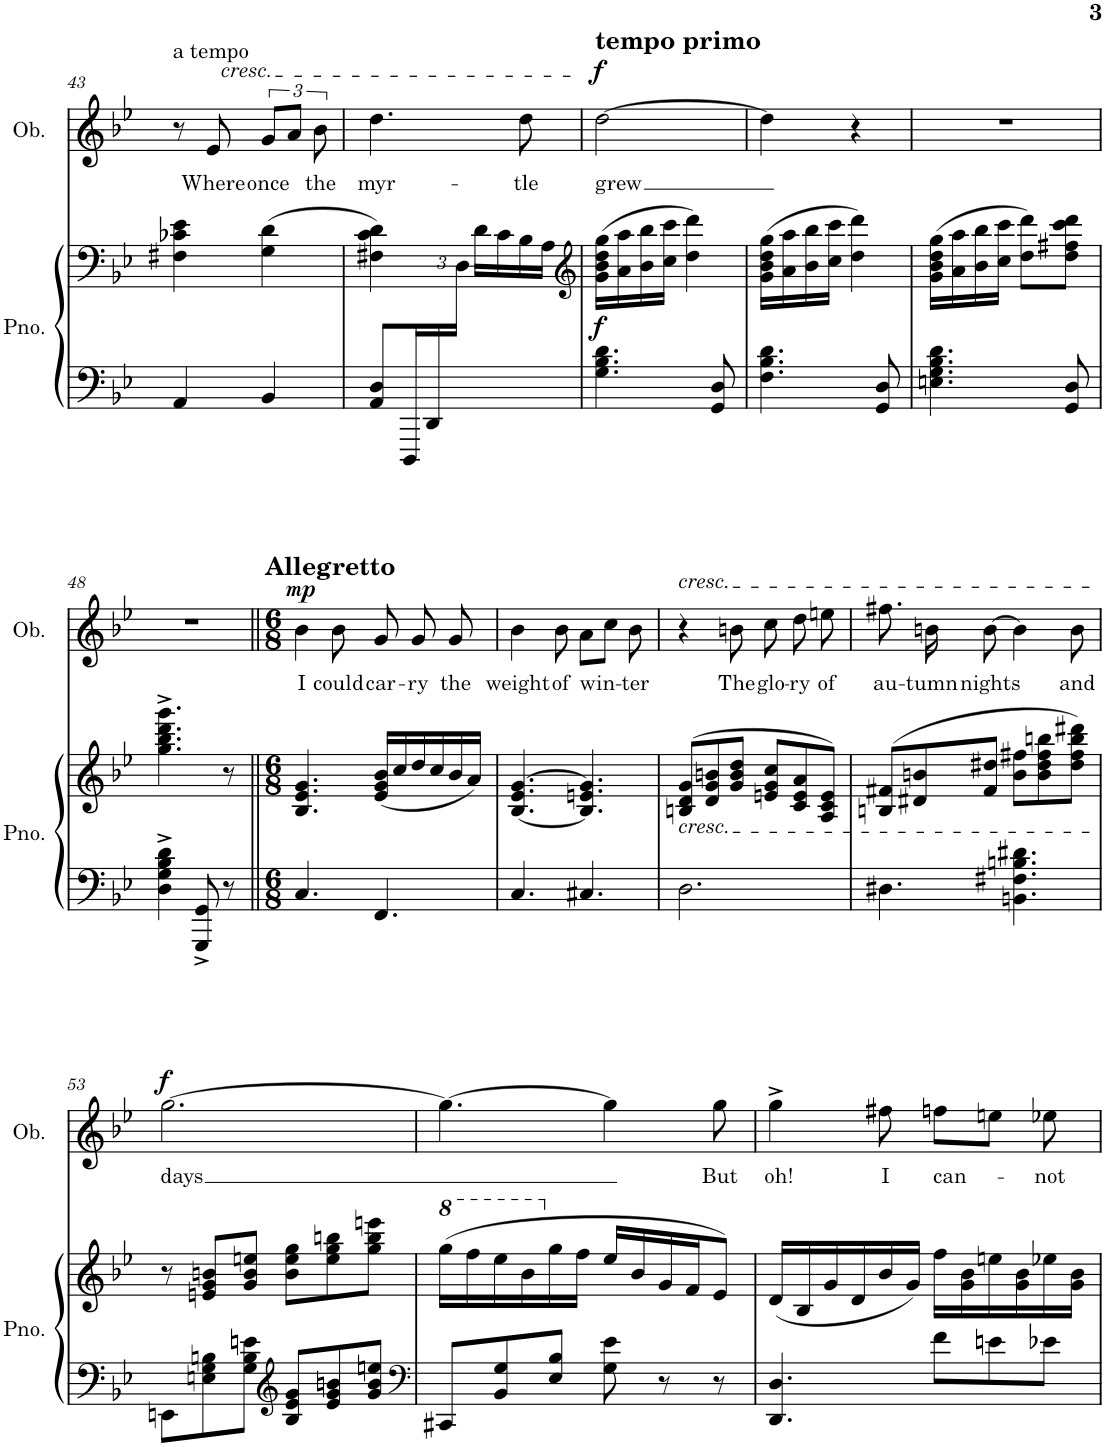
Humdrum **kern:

**kern	**kern	**dynam	**kern	**text	**dynam
*part2	*part2	*part2	*part1	*part1	*part1
*staff3	*staff2	*staff2/3	*staff1	*staff1	*staff1
*I"Piano	*	*	*I"Oboe	*	*
*I'Pno.	*	*	*I'Ob.	*	*
!!LO:PB:g=z
*clefF4	*clefF4	*	*clefG2	*	*
*k[b-e-]	*k[b-e-]	*	*k[b-e-]	*	*
*M2/4	*M2/4	*	*M2/4	*	*
=43	=43	=43	=43	=43	=43
!	!	!	!LO:TX:a:t=a tempo	!	!
4AA/	4F#X\ 4c-X\ 4e-\	.	8r	.	.
!	!	!	!LO:TX:a:i:t=cresc.	!	!
!	!	!	!	!LO:LY:b	!
.	.	.	8e-/	Where	.
!	!	!	!	!LO:LY:b	!
4BB-/	(4G\ 4d\	.	12g/L	once	.
.	.	.	12a/J	.	.
!	!	!	!	!LO:LY:b	!
.	.	.	12b-\	the	.
=44	=44	=44	=44	=44	=44
*	*^	*	*	*	*
!	!	!	!	!	!LO:LY:b	!
8AA/ 8D/L	4F#X\ 4c\ 4d\)	24%5ryy	.	4.dd\	myr-	.
*Xbrackettup	*	*	*	*	*	*
24DDD/L	.	.	.	.	.	.
24DD/	.	.	.	.	.	.
24ryy	.	24D\JJ	.	.	.	.
4ryy	16d\LL	4ryy	.	.	.	.
.	16c\	.	.	.	.	.
!	!	!	!	!	!LO:LY:b	!
.	16B-\	.	.	8dd\	-tle	.
.	16A\JJ	.	.	.	.	.
*	*v	*v	*	*	*	*
=45	=45	=45	=45	=45	=45
*	*clefG2	*	*	*	*
!	!	!	!LO:TX:a:B:t=tempo primo	!	!
!	!	!LO:DY:b	!	!LO:LY:b	!LO:DY:a
4.G\ 4.B-\ 4.d\	(16g\ 16b-\ 16dd\ 16gg\LL	f	[2dd\	grew	f
.	16a\ 16aa\	.	.	.	.
.	16b-\ 16bb-\	.	.	.	.
.	16cc\ 16ccc\JJ	.	.	.	.
.	4dd\ 4ddd\)	.	.	.	.
8GG/ 8D/	.	.	.	.	.
=46	=46	=46	=46	=46	=46
4.F\ 4.B-\ 4.d\	(16g\ 16b-\ 16dd\ 16gg\LL	.	4dd\]	.	.
.	16a\ 16aa\	.	.	.	.
.	16b-\ 16bb-\	.	.	.	.
.	16cc\ 16ccc\JJ	.	.	.	.
.	4dd\ 4ddd\)	.	4r	.	.
8GG/ 8D/	.	.	.	.	.
=47	=47	=47	=47	=47	=47
4.En\ 4.G\ 4.B-\ 4.d\	(16g\ 16b-\ 16dd\ 16gg\LL	.	2r	.	.
.	16a\ 16aa\	.	.	.	.
.	16b-\ 16bb-\	.	.	.	.
.	16cc\ 16ccc\JJ	.	.	.	.
.	8dd\ 8ddd\L)	.	.	.	.
8GG/ 8D/	8dd\ 8ff#X\ 8ccc\ 8ddd\J	.	.	.	.
!!LO:LB:g=z
=48	=48	=48	=48	=48	=48
4D\^ 4G\^ 4B-\^ 4d\^	4.gg\^ 4.bb-\^ 4.ddd\^ 4.ggg\^	.	2r	.	.
8GGG/^ 8GG/^	.	.	.	.	.
8r	8r	.	.	.	.
=49||	=49||	=49||	=49||	=49||	=49||
*M6/8	*M6/8	*	*M6/8	*	*
!	!	!	!LO:TX:a:B:t=Allegretto	!	!
!	!	!	!	!LO:LY:b	!LO:DY:a
4.C/	4.B-/ 4.e-/ 4.g/	.	4b-\	I	mp
!	!	!	!	!LO:LY:b	!
.	.	.	8b-\	could	.
!	!	!	!	!LO:LY:b	!
4.FF/	(16e-/ 16g/ 16b-/LL	.	8g/	car-	.
.	16cc/	.	.	.	.
!	!	!	!	!LO:LY:b	!
.	16dd/	.	8g/	-ry	.
.	16cc/	.	.	.	.
!	!	!	!	!LO:LY:b	!
.	16b-/	.	8g/	the	.
.	16a/JJ)	.	.	.	.
=50	=50	=50	=50	=50	=50
!	!	!	!	!LO:LY:b	!
4.C/	[4.B-/ 4.e-/ [4.g/	.	4b-\	weight	.
!	!	!	!	!LO:LY:b	!
.	.	.	8b-\	of	.
!	!	!	!	!LO:LY:b	!
4.C#X/	4.B-/] 4.en/ 4.g/]	.	8a\L	win-	.
.	.	.	8cc\J	.	.
!	!	!	!	!LO:LY:b	!
.	.	.	8b-\	-ter	.
=51	=51	=51	=51	=51	=51
!	!	!	!LO:TX:a:i:t=cresc.	!	!
!	!LO:TX:b:i:t=cresc.	!	!	!	!
2.D\	(>8Bn/ 8d/ 8g/L	.	4r	.	.
.	8d/ 8g/ 8bn/	.	.	.	.
!	!	!	!	!LO:LY:b	!
.	8g/ 8b/ 8dd/J	.	8bn\	The	.
!	!	!	!	!LO:LY:b	!
.	8en/ 8g/ 8cc/L	.	8cc\	glo-	.
!	!	!	!	!LO:LY:b	!
.	8c/ 8e/ 8a/	.	8dd\	-ry	.
!	!	!	!	!LO:LY:b	!
.	8A/ 8c/ 8e/J)	.	8een\	of	.
=52	=52	=52	=52	=52	=52
!	!	!	!	!LO:LY:b	!
4.D#X\	(8Bn/ 8f#X/L	.	8.ff#X\	au-	.
.	8d#X/ 8bn/	.	.	.	.
!	!	!	!	!LO:LY:b	!
.	.	.	16bn\	-tumn	.
!	!	!	!	!LO:LY:b	!
.	8f#/ 8dd#X/J	.	[8b\	nights	.
4.BBn\ 4.F#X\ 4.Bn\ 4.d#X\	8b\ 8ff#X\L	.	4b\]	.	.
.	8b\ 8dd#\ 8ff#\ 8bbn\	.	.	.	.
!	!	!	!	!LO:LY:b	!
.	8dd#\ 8ff#\ 8bb\ 8ddd#X\J)	.	8b\	and	.
!!LO:LB:g=z
=53	=53	=53	=53	=53	=53
!	!	!	!	!LO:LY:b	!LO:DY:a
8EEn\L	8r	.	[2.gg\	days	f
8En\ 8G\ 8Bn\	8en/ 8g/ 8bn/L	.	.	.	.
8G\ 8B\ 8en\J	8g/ 8b/ 8een/J	.	.	.	.
*clefG2	*	*	*	*	*
8B/ 8e/ 8g/L	8b\ 8ee\ 8gg\L	.	.	.	.
8e/ 8g/ 8bn/	8ee\ 8gg\ 8bbn\	.	.	.	.
8g/ 8b/ 8een/J	8gg\ 8bb\ 8eeen\J	.	.	.	.
=54	=54	=54	=54	=54	=54
*clefF4	*	*	*	*	*
*	*8va	*	*	*	*
8CC#X/L	(16ggg\LL	.	4.gg\_	.	.
.	16fff\	.	.	.	.
8BB-/ 8G/	16eee-\	.	.	.	.
.	16bb-\	.	.	.	.
*	*X8va	*	*	*	*
8E-/ 8B-/J	16gg\	.	.	.	.
.	16ff\JJ	.	.	.	.
8G\ 8e-\	16ee-/LL	.	4gg\]	.	.
.	16b-/	.	.	.	.
8r	16g/	.	.	.	.
.	16f/J	.	.	.	.
!	!	!	!	!LO:LY:b	!
8r	8e-/J)	.	8gg\	But	.
=55	=55	=55	=55	=55	=55
!	!	!	!	!LO:LY:b	!
4.DD/ 4.D/	(16d/LL	.	4gg^\	oh!	.
.	16B-/	.	.	.	.
.	16g/	.	.	.	.
.	16d/	.	.	.	.
!	!	!	!	!LO:LY:b	!
.	16b-/	.	8ff#X\	I	.
.	16g/JJ)	.	.	.	.
!	!	!	!	!LO:LY:b	!
8f\L	16ff\LL	.	8ffn\L	can-	.
.	16g\ 16b-\	.	.	.	.
8en\	16een\	.	8een\J	.	.
.	16g\ 16b-\	.	.	.	.
!	!	!	!	!LO:LY:b	!
8e-X\J	16ee-X\	.	8ee-X\	-not	.
.	16g\ 16b-\JJ	.	.	.	.
=	=	=	=	=	=
*-	*-	*-	*-	*-	*-
